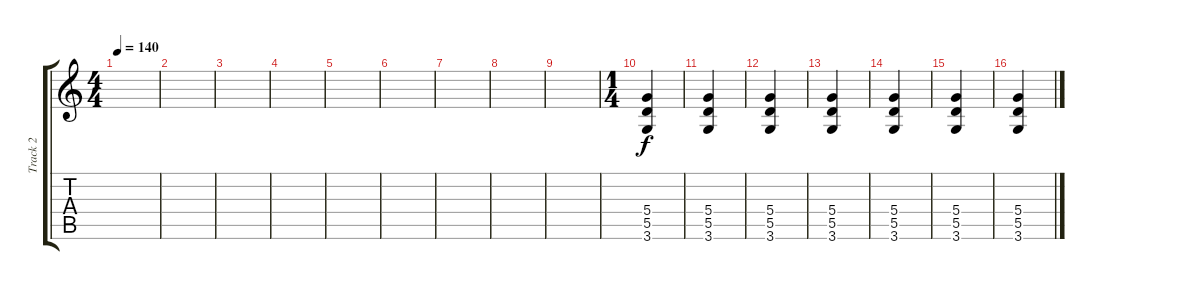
\track ("Track 2" "Track 2") {instrument distortionguitar}
\staff {score tabs}
\tuning (E4 B3 G3 D3 A2 E2) {hide}
\ts (4 4)
\tempo 140
\clef g2
\ks c
|
|
|
|
|
|
|
|
|
\ts (1 4)
(5.4 5.5 3.6).4 |
(5.4 5.5 3.6).4 |
(5.4 5.5 3.6).4 |
(5.4 5.5 3.6).4 |
(5.4 5.5 3.6).4 |
(5.4 5.5 3.6).4 |
(5.4 5.5 3.6).4
